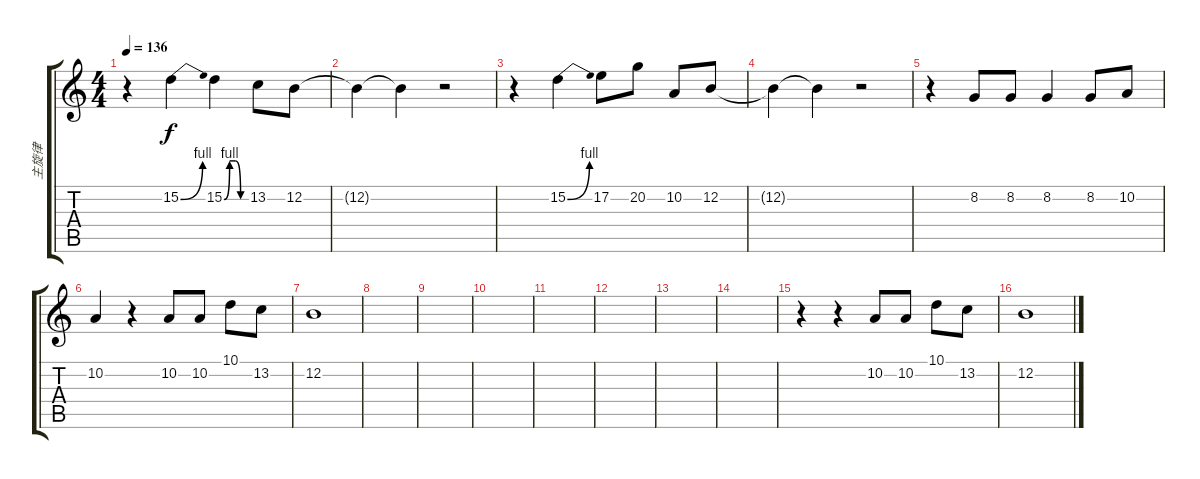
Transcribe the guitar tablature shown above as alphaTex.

\track ("主旋律" "主旋律") {instrument sopranosax}
\staff {score tabs}
\tuning (E4 B3 G3 D3 A2 E2) {hide}
\ts (4 4)
\tempo 136
\clef g2
\ks c
r.4{dy f} 15.2{be (bend 0 0 60 4)}.4 15.2{be (custom 0 0 15 4 30 4 45 0 60 0)}.4 13.2.8 12.2.8 |
12.2{t}.4 12.2{t}.4 r.2 |
r.4 15.2{be (bend 0 0 60 4)}.4 17.2.8 20.2.8 10.2.8 12.2.8 |
12.2{t}.4 12.2{t}.4 r.2 |
r.4 8.2.8 8.2.8 8.2.4 8.2.8 10.2.8 |
10.2.4 r.4 10.2.8 10.2.8 10.1.8 13.2.8 |
12.2.1 |
|
|
|
|
|
|
|
r.4 r.4 10.2.8 10.2.8 10.1.8 13.2.8 |
12.2.1
